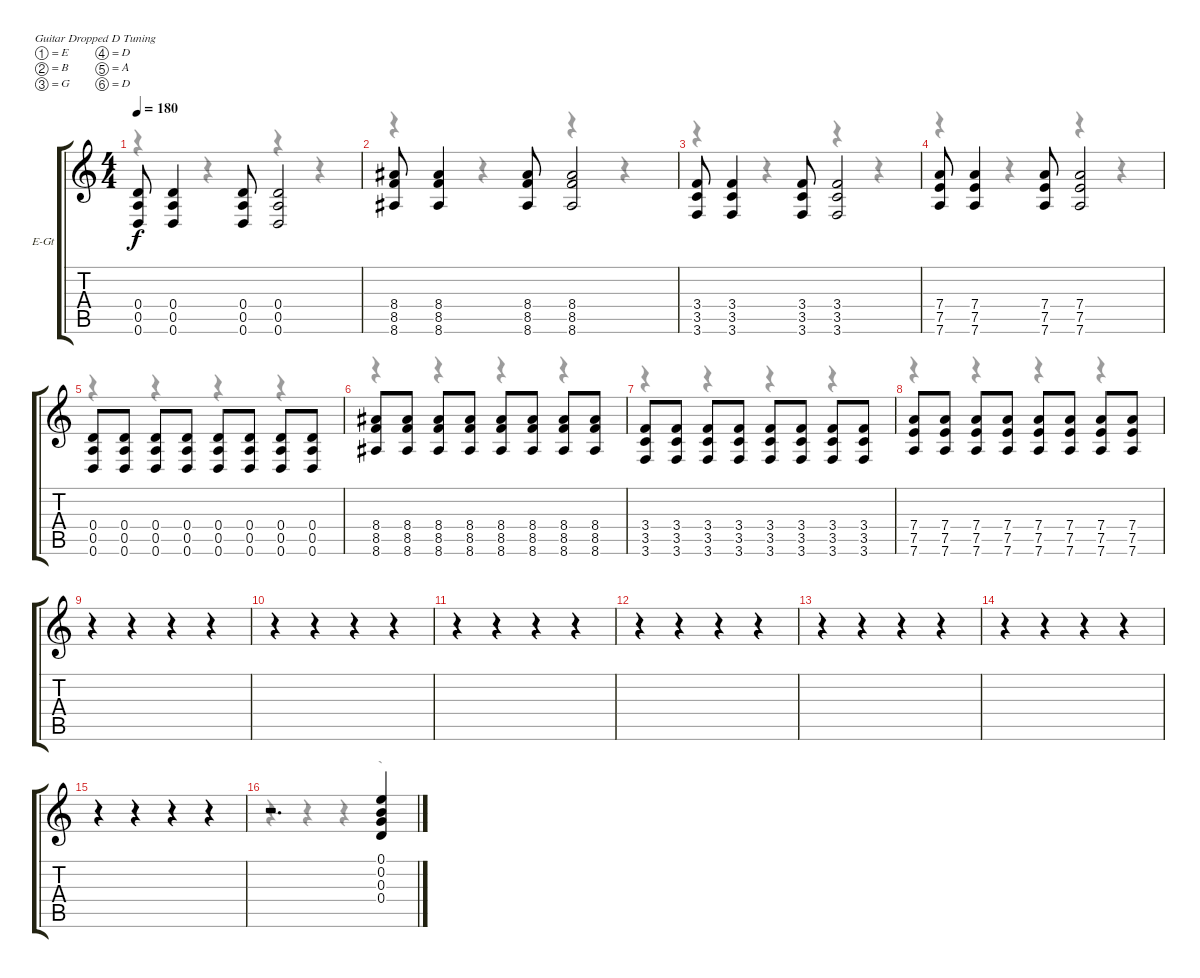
\bracketExtendMode groupsimilarinstruments
\firstSystemTrackNameOrientation horizontal
\otherSystemsTrackNameOrientation horizontal
\track ("Æ®ï¿½ï¿½ 2" "E-Gt") {instrument overdrivenguitar}
\staff {score tabs}
\tuning (E4 B3 G3 D3 A2 D2)
\voice
\ts (4 4)
\tempo 180
\clef g2
\ks c
(0.4 0.5 0.6).8{dy f} (0.4 0.5 0.6).4 (0.4 0.5 0.6).8 (0.4 0.5 0.6).2 |
(8.4 8.5 8.6).8 (8.4 8.5 8.6).4 (8.4 8.5 8.6).8 (8.4 8.5 8.6).2 |
(3.4 3.5 3.6).8 (3.4 3.5 3.6).4 (3.4 3.5 3.6).8 (3.4 3.5 3.6).2 |
(7.4 7.5 7.6).8 (7.4 7.5 7.6).4 (7.4 7.5 7.6).8 (7.4 7.5 7.6).2 |
(0.4 0.5 0.6).8 (0.4 0.5 0.6).8 (0.4 0.5 0.6).8 (0.4 0.5 0.6).8 (0.4 0.5 0.6).8 (0.4 0.5 0.6).8 (0.4 0.5 0.6).8 (0.4 0.5 0.6).8 |
(8.4 8.5 8.6).8 (8.4 8.5 8.6).8 (8.4 8.5 8.6).8 (8.4 8.5 8.6).8 (8.4 8.5 8.6).8 (8.4 8.5 8.6).8 (8.4 8.5 8.6).8 (8.4 8.5 8.6).8 |
(3.4 3.5 3.6).8 (3.4 3.5 3.6).8 (3.4 3.5 3.6).8 (3.4 3.5 3.6).8 (3.4 3.5 3.6).8 (3.4 3.5 3.6).8 (3.4 3.5 3.6).8 (3.4 3.5 3.6).8 |
(7.4 7.5 7.6).8 (7.4 7.5 7.6).8 (7.4 7.5 7.6).8 (7.4 7.5 7.6).8 (7.4 7.5 7.6).8 (7.4 7.5 7.6).8 (7.4 7.5 7.6).8 (7.4 7.5 7.6).8 |
r.4 r.4 r.4 r.4 |
r.4 r.4 r.4 r.4 |
r.4 r.4 r.4 r.4 |
r.4 r.4 r.4 r.4 |
r.4 r.4 r.4 r.4 |
r.4 r.4 r.4 r.4 |
r.4 r.4 r.4 r.4 |
r.2{d} (0.1 0.2 0.3 0.4).4
\voice
\clef g2
\ottava regular
\simile none
\ks c
r.4{dy mf} r.4 r.4 r.4 |
r.4 r.4 r.4 r.4 |
r.4 r.4 r.4 r.4 |
r.4 r.4 r.4 r.4 |
r.4 r.4 r.4 r.4 |
r.4 r.4 r.4 r.4 |
r.4 r.4 r.4 r.4 |
r.4 r.4 r.4 r.4 |
r.4 r.4 r.4 r.4 |
r.4 r.4 r.4 r.4 |
r.4 r.4 r.4 r.4 |
r.4 r.4 r.4 r.4 |
r.4 r.4 r.4 r.4 |
r.4 r.4 r.4 r.4 |
r.4 r.4 r.4 r.4 |
r.4 r.4 r.4 r.4
